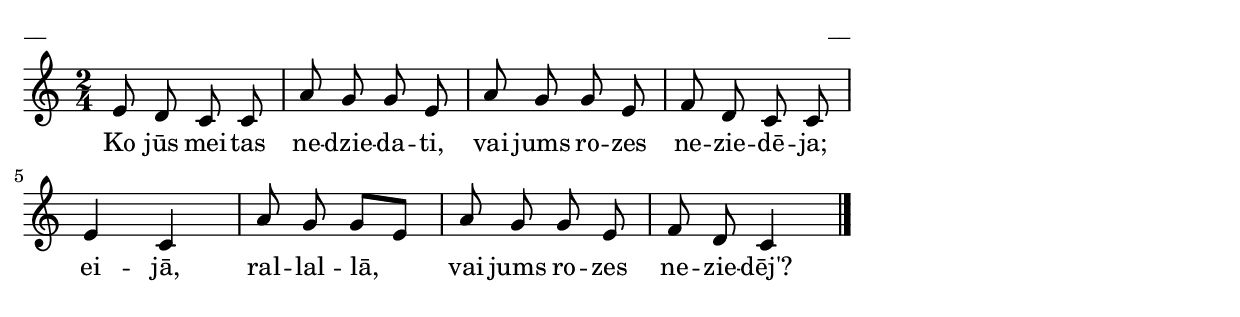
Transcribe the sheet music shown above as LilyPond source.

\version "2.13.16"
%\header {
%    title = "Ko jūs meitas nedziedati"
%}
\paper {
line-width = 14\cm
left-margin = 0.4\cm
between-system-padding = 0.1\cm
between-system-space = 0.1\cm
}
\layout {
indent = #0
ragged-last = ##f
}


voiceA = \relative c' {
\clef "treble"
\key c \major
\time 2/4
e8 d c c |
a'8 g g e |
a8 g g e |
f8 d c c |
e4 c |
a'8 g g[ e] |
a8 g g e |
f8 d c4 |
\bar "|."
} 


lyricA = \lyricmode {
Ko jūs mei -- tas ne -- dzie -- da -- ti, vai jums ro -- zes ne -- zie -- dē -- ja;
ei -- jā, ral -- lal -- lā, vai jums ro -- zes ne -- zie -- dēj'?
} 


fullScore = <<
\new Staff {
<<
\new Voice = "voiceA" { \oneVoice \autoBeamOff \voiceA }
\lyricsto "voiceA" \new Lyrics \lyricA
>>
}
>>

\score {
\fullScore
\header { piece = "__" opus = "__" }
}
\markup { \with-color #(x11-color 'white) \sans \smaller "__" }
\score {
\unfoldRepeats
\fullScore
\midi {
\context { \Staff \remove "Staff_performer" }
\context { \Voice \consists "Staff_performer" }
}
}



